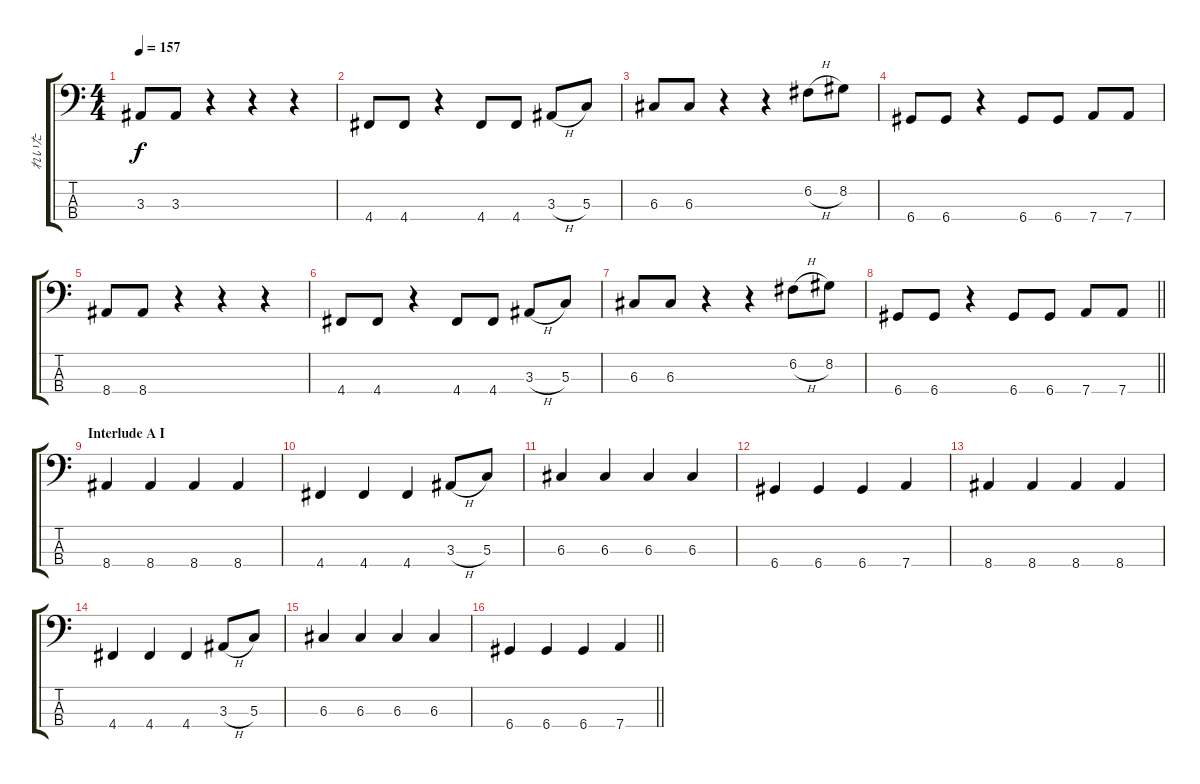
\track ("れいた" "れいた") {instrument electricbasspick}
\staff {score tabs}
\tuning (F2 C2 G1 D1) {hide}
\ts (4 4)
\section ("" "")
\tempo 157
\clef f4
\ks c
3.3.8{dy f} 3.3.8 r.4 r.4 r.4 |
4.4.8 4.4.8 r.4 4.4.8 4.4.8 3.3{h}.8 5.3.8 |
6.3.8 6.3.8 r.4 r.4 6.2{h}.8 8.2.8 |
6.4.8 6.4.8 r.4 6.4.8 6.4.8 7.4.8 7.4.8 |
8.4.8 8.4.8 r.4 r.4 r.4 |
4.4.8 4.4.8 r.4 4.4.8 4.4.8 3.3{h}.8 5.3.8 |
6.3.8 6.3.8 r.4 r.4 6.2{h}.8 8.2.8 |
\barLineRight lightlight
6.4.8 6.4.8 r.4 6.4.8 6.4.8 7.4.8 7.4.8 |
\section ("" "Interlude A I")
8.4.4 8.4.4 8.4.4 8.4.4 |
4.4.4 4.4.4 4.4.4 3.3{h}.8 5.3.8 |
6.3.4 6.3.4 6.3.4 6.3.4 |
6.4.4 6.4.4 6.4.4 7.4.4 |
8.4.4 8.4.4 8.4.4 8.4.4 |
4.4.4 4.4.4 4.4.4 3.3{h}.8 5.3.8 |
6.3.4 6.3.4 6.3.4 6.3.4 |
\barLineRight lightlight
6.4.4 6.4.4 6.4.4 7.4.4
